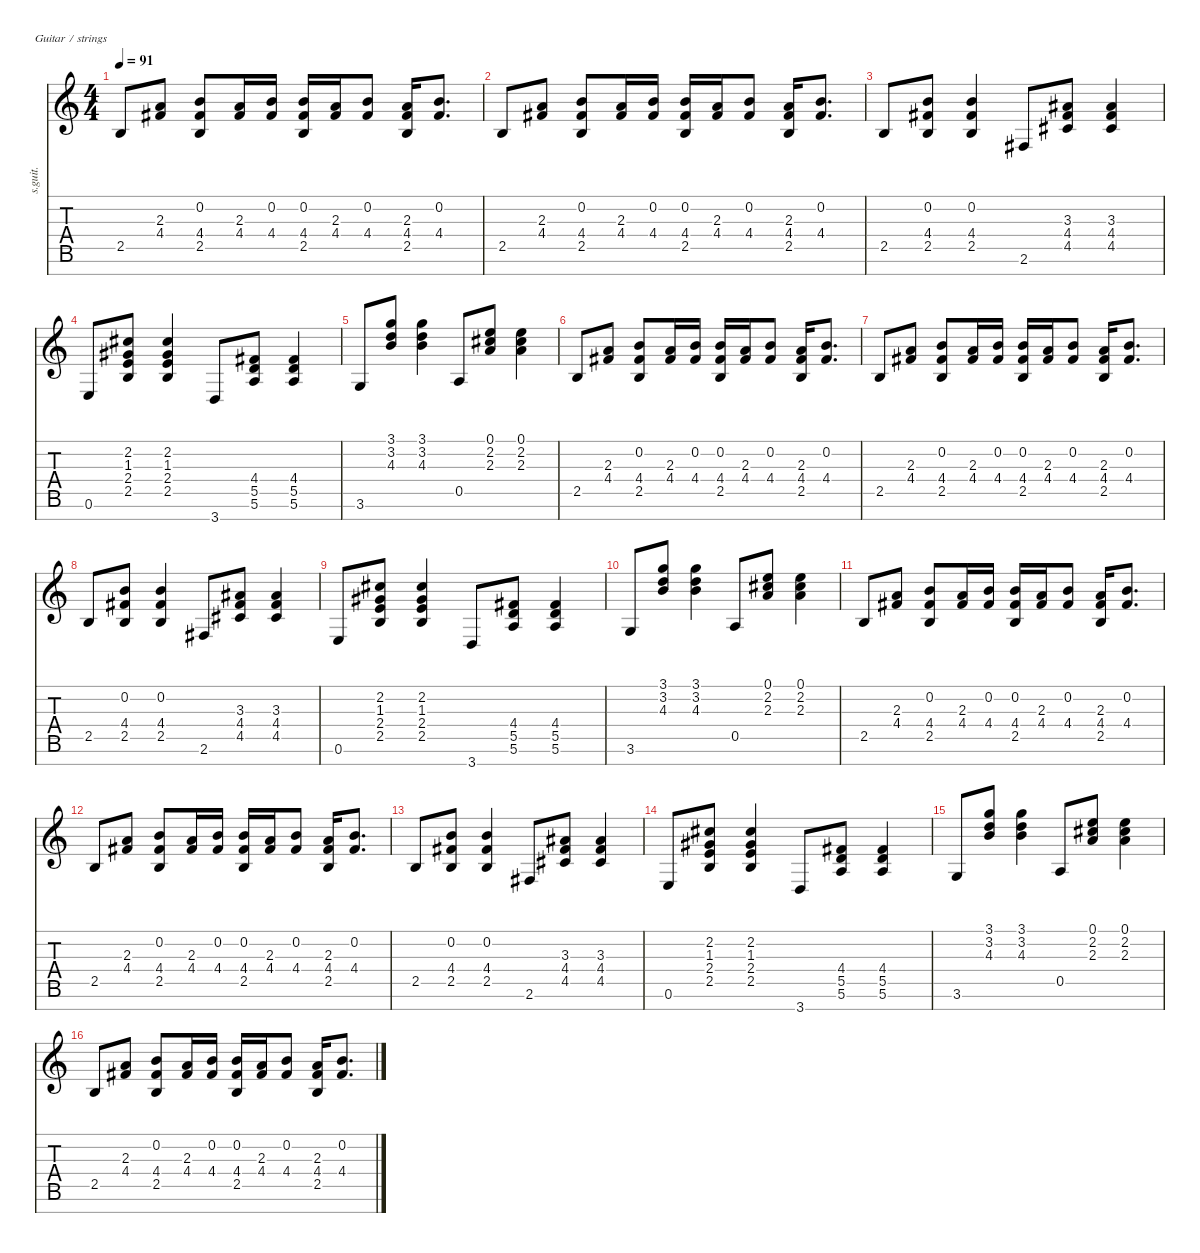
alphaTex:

\defaultSystemsLayout 4
\hideDynamics
\bracketExtendMode nobrackets
\track ("Axl Rose (Piano)" "s.guit.") {instrument acousticgrandpiano}
\staff {score tabs}
\tuning (E4 B3 G3 D3 A2 E2 B1)
\displaytranspose 12
\ts (4 4)
\tempo 91
\clef g2
\ks c
2.5.8{lyrics (0 "") lyrics (1 "") lyrics (2 "") lyrics (3 "") lyrics (4 "") dy f} (2.3 4.4{acc #}).8{lyrics (0 "") lyrics (1 "") lyrics (2 "") lyrics (3 "") lyrics (4 "")} (0.2 4.4{acc #} 2.5).8{lyrics (0 "") lyrics (1 "") lyrics (2 "") lyrics (3 "") lyrics (4 "")} (2.3 4.4{acc #}).16{lyrics (0 "") lyrics (1 "") lyrics (2 "") lyrics (3 "") lyrics (4 "")} (0.2 4.4{acc #}).16{lyrics (0 "") lyrics (1 "") lyrics (2 "") lyrics (3 "") lyrics (4 "")} (0.2 4.4{acc #} 2.5).16{lyrics (0 "") lyrics (1 "") lyrics (2 "") lyrics (3 "") lyrics (4 "")} (2.3 4.4{acc #}).16{lyrics (0 "") lyrics (1 "") lyrics (2 "") lyrics (3 "") lyrics (4 "")} (0.2 4.4{acc #}).8{lyrics (0 "") lyrics (1 "") lyrics (2 "") lyrics (3 "") lyrics (4 "")} (2.3 4.4{acc #} 2.5).16{lyrics (0 "") lyrics (1 "") lyrics (2 "") lyrics (3 "") lyrics (4 "")} (0.2 4.4{acc #}).8{d lyrics (0 "") lyrics (1 "") lyrics (2 "") lyrics (3 "") lyrics (4 "")} |
2.5.8{lyrics (0 "") lyrics (1 "") lyrics (2 "") lyrics (3 "") lyrics (4 "")} (2.3 4.4{acc #}).8{lyrics (0 "") lyrics (1 "") lyrics (2 "") lyrics (3 "") lyrics (4 "")} (0.2 4.4{acc #} 2.5).8{lyrics (0 "") lyrics (1 "") lyrics (2 "") lyrics (3 "") lyrics (4 "")} (2.3 4.4{acc #}).16{lyrics (0 "") lyrics (1 "") lyrics (2 "") lyrics (3 "") lyrics (4 "")} (0.2 4.4{acc #}).16{lyrics (0 "") lyrics (1 "") lyrics (2 "") lyrics (3 "") lyrics (4 "")} (0.2 4.4{acc #} 2.5).16{lyrics (0 "") lyrics (1 "") lyrics (2 "") lyrics (3 "") lyrics (4 "")} (2.3 4.4{acc #}).16{lyrics (0 "") lyrics (1 "") lyrics (2 "") lyrics (3 "") lyrics (4 "")} (0.2 4.4{acc #}).8{lyrics (0 "") lyrics (1 "") lyrics (2 "") lyrics (3 "") lyrics (4 "")} (2.3 4.4{acc #} 2.5).16{lyrics (0 "") lyrics (1 "") lyrics (2 "") lyrics (3 "") lyrics (4 "")} (0.2 4.4{acc #}).8{d lyrics (0 "") lyrics (1 "") lyrics (2 "") lyrics (3 "") lyrics (4 "")} |
2.5.8{lyrics (0 "") lyrics (1 "") lyrics (2 "") lyrics (3 "") lyrics (4 "")} (0.2 4.4{acc #} 2.5).8{lyrics (0 "") lyrics (1 "") lyrics (2 "") lyrics (3 "") lyrics (4 "")} (0.2 4.4{acc #} 2.5).4{lyrics (0 "") lyrics (1 "") lyrics (2 "") lyrics (3 "") lyrics (4 "")} 2.6{acc #}.8{lyrics (0 "") lyrics (1 "") lyrics (2 "") lyrics (3 "") lyrics (4 "")} (3.3{acc #} 4.4{acc #} 4.5{acc #}).8{lyrics (0 "") lyrics (1 "") lyrics (2 "") lyrics (3 "") lyrics (4 "")} (3.3{acc #} 4.4{acc #} 4.5{acc #}).4{lyrics (0 "") lyrics (1 "") lyrics (2 "") lyrics (3 "") lyrics (4 "")} |
0.6.8{lyrics (0 "") lyrics (1 "") lyrics (2 "") lyrics (3 "") lyrics (4 "")} (2.2{acc #} 1.3{acc #} 2.4 2.5).8{lyrics (0 "") lyrics (1 "") lyrics (2 "") lyrics (3 "") lyrics (4 "")} (2.2{acc #} 1.3{acc #} 2.4 2.5).4{lyrics (0 "") lyrics (1 "") lyrics (2 "") lyrics (3 "") lyrics (4 "")} 3.7.8{lyrics (0 "") lyrics (1 "") lyrics (2 "") lyrics (3 "") lyrics (4 "")} (4.4{acc #} 5.5 5.6).8{lyrics (0 "") lyrics (1 "") lyrics (2 "") lyrics (3 "") lyrics (4 "")} (4.4{acc #} 5.5 5.6).4{lyrics (0 "") lyrics (1 "") lyrics (2 "") lyrics (3 "") lyrics (4 "")} |
3.6.8{lyrics (0 "") lyrics (1 "") lyrics (2 "") lyrics (3 "") lyrics (4 "")} (3.1 3.2 4.3).8{lyrics (0 "") lyrics (1 "") lyrics (2 "") lyrics (3 "") lyrics (4 "")} (3.1 3.2 4.3).4{lyrics (0 "") lyrics (1 "") lyrics (2 "") lyrics (3 "") lyrics (4 "")} 0.5.8{lyrics (0 "") lyrics (1 "") lyrics (2 "") lyrics (3 "") lyrics (4 "")} (0.1 2.2{acc #} 2.3).8{lyrics (0 "") lyrics (1 "") lyrics (2 "") lyrics (3 "") lyrics (4 "")} (0.1 2.2{acc #} 2.3).4{lyrics (0 "") lyrics (1 "") lyrics (2 "") lyrics (3 "") lyrics (4 "")} |
2.5.8{lyrics (0 "") lyrics (1 "") lyrics (2 "") lyrics (3 "") lyrics (4 "")} (2.3 4.4{acc #}).8{lyrics (0 "") lyrics (1 "") lyrics (2 "") lyrics (3 "") lyrics (4 "")} (0.2 4.4{acc #} 2.5).8{lyrics (0 "") lyrics (1 "") lyrics (2 "") lyrics (3 "") lyrics (4 "")} (2.3 4.4{acc #}).16{lyrics (0 "") lyrics (1 "") lyrics (2 "") lyrics (3 "") lyrics (4 "")} (0.2 4.4{acc #}).16{lyrics (0 "") lyrics (1 "") lyrics (2 "") lyrics (3 "") lyrics (4 "")} (0.2 4.4{acc #} 2.5).16{lyrics (0 "") lyrics (1 "") lyrics (2 "") lyrics (3 "") lyrics (4 "")} (2.3 4.4{acc #}).16{lyrics (0 "") lyrics (1 "") lyrics (2 "") lyrics (3 "") lyrics (4 "")} (0.2 4.4{acc #}).8{lyrics (0 "") lyrics (1 "") lyrics (2 "") lyrics (3 "") lyrics (4 "")} (2.3 4.4{acc #} 2.5).16{lyrics (0 "") lyrics (1 "") lyrics (2 "") lyrics (3 "") lyrics (4 "")} (0.2 4.4{acc #}).8{d lyrics (0 "") lyrics (1 "") lyrics (2 "") lyrics (3 "") lyrics (4 "")} |
2.5.8{lyrics (0 "") lyrics (1 "") lyrics (2 "") lyrics (3 "") lyrics (4 "")} (2.3 4.4{acc #}).8{lyrics (0 "") lyrics (1 "") lyrics (2 "") lyrics (3 "") lyrics (4 "")} (0.2 4.4{acc #} 2.5).8{lyrics (0 "") lyrics (1 "") lyrics (2 "") lyrics (3 "") lyrics (4 "")} (2.3 4.4{acc #}).16{lyrics (0 "") lyrics (1 "") lyrics (2 "") lyrics (3 "") lyrics (4 "")} (0.2 4.4{acc #}).16{lyrics (0 "") lyrics (1 "") lyrics (2 "") lyrics (3 "") lyrics (4 "")} (0.2 4.4{acc #} 2.5).16{lyrics (0 "") lyrics (1 "") lyrics (2 "") lyrics (3 "") lyrics (4 "")} (2.3 4.4{acc #}).16{lyrics (0 "") lyrics (1 "") lyrics (2 "") lyrics (3 "") lyrics (4 "")} (0.2 4.4{acc #}).8{lyrics (0 "") lyrics (1 "") lyrics (2 "") lyrics (3 "") lyrics (4 "")} (2.3 4.4{acc #} 2.5).16{lyrics (0 "") lyrics (1 "") lyrics (2 "") lyrics (3 "") lyrics (4 "")} (0.2 4.4{acc #}).8{d lyrics (0 "") lyrics (1 "") lyrics (2 "") lyrics (3 "") lyrics (4 "")} |
2.5.8{lyrics (0 "") lyrics (1 "") lyrics (2 "") lyrics (3 "") lyrics (4 "")} (0.2 4.4{acc #} 2.5).8{lyrics (0 "") lyrics (1 "") lyrics (2 "") lyrics (3 "") lyrics (4 "")} (0.2 4.4{acc #} 2.5).4{lyrics (0 "") lyrics (1 "") lyrics (2 "") lyrics (3 "") lyrics (4 "")} 2.6{acc #}.8{lyrics (0 "") lyrics (1 "") lyrics (2 "") lyrics (3 "") lyrics (4 "")} (3.3{acc #} 4.4{acc #} 4.5{acc #}).8{lyrics (0 "") lyrics (1 "") lyrics (2 "") lyrics (3 "") lyrics (4 "")} (3.3{acc #} 4.4{acc #} 4.5{acc #}).4{lyrics (0 "") lyrics (1 "") lyrics (2 "") lyrics (3 "") lyrics (4 "")} |
0.6.8{lyrics (0 "") lyrics (1 "") lyrics (2 "") lyrics (3 "") lyrics (4 "")} (2.2{acc #} 1.3{acc #} 2.4 2.5).8{lyrics (0 "") lyrics (1 "") lyrics (2 "") lyrics (3 "") lyrics (4 "")} (2.2{acc #} 1.3{acc #} 2.4 2.5).4{lyrics (0 "") lyrics (1 "") lyrics (2 "") lyrics (3 "") lyrics (4 "")} 3.7.8{lyrics (0 "") lyrics (1 "") lyrics (2 "") lyrics (3 "") lyrics (4 "")} (4.4{acc #} 5.5 5.6).8{lyrics (0 "") lyrics (1 "") lyrics (2 "") lyrics (3 "") lyrics (4 "")} (4.4{acc #} 5.5 5.6).4{lyrics (0 "") lyrics (1 "") lyrics (2 "") lyrics (3 "") lyrics (4 "")} |
3.6.8{lyrics (0 "") lyrics (1 "") lyrics (2 "") lyrics (3 "") lyrics (4 "")} (3.1 3.2 4.3).8{lyrics (0 "") lyrics (1 "") lyrics (2 "") lyrics (3 "") lyrics (4 "")} (3.1 3.2 4.3).4{lyrics (0 "") lyrics (1 "") lyrics (2 "") lyrics (3 "") lyrics (4 "")} 0.5.8{lyrics (0 "") lyrics (1 "") lyrics (2 "") lyrics (3 "") lyrics (4 "")} (0.1 2.2{acc #} 2.3).8{lyrics (0 "") lyrics (1 "") lyrics (2 "") lyrics (3 "") lyrics (4 "")} (0.1 2.2{acc #} 2.3).4{lyrics (0 "") lyrics (1 "") lyrics (2 "") lyrics (3 "") lyrics (4 "")} |
2.5.8{lyrics (0 "") lyrics (1 "") lyrics (2 "") lyrics (3 "") lyrics (4 "")} (2.3 4.4{acc #}).8{lyrics (0 "") lyrics (1 "") lyrics (2 "") lyrics (3 "") lyrics (4 "")} (0.2 4.4{acc #} 2.5).8{lyrics (0 "") lyrics (1 "") lyrics (2 "") lyrics (3 "") lyrics (4 "")} (2.3 4.4{acc #}).16{lyrics (0 "") lyrics (1 "") lyrics (2 "") lyrics (3 "") lyrics (4 "")} (0.2 4.4{acc #}).16{lyrics (0 "") lyrics (1 "") lyrics (2 "") lyrics (3 "") lyrics (4 "")} (0.2 4.4{acc #} 2.5).16{lyrics (0 "") lyrics (1 "") lyrics (2 "") lyrics (3 "") lyrics (4 "")} (2.3 4.4{acc #}).16{lyrics (0 "") lyrics (1 "") lyrics (2 "") lyrics (3 "") lyrics (4 "")} (0.2 4.4{acc #}).8{lyrics (0 "") lyrics (1 "") lyrics (2 "") lyrics (3 "") lyrics (4 "")} (2.3 4.4{acc #} 2.5).16{lyrics (0 "") lyrics (1 "") lyrics (2 "") lyrics (3 "") lyrics (4 "")} (0.2 4.4{acc #}).8{d lyrics (0 "") lyrics (1 "") lyrics (2 "") lyrics (3 "") lyrics (4 "")} |
2.5.8{lyrics (0 "") lyrics (1 "") lyrics (2 "") lyrics (3 "") lyrics (4 "")} (2.3 4.4{acc #}).8{lyrics (0 "") lyrics (1 "") lyrics (2 "") lyrics (3 "") lyrics (4 "")} (0.2 4.4{acc #} 2.5).8{lyrics (0 "") lyrics (1 "") lyrics (2 "") lyrics (3 "") lyrics (4 "")} (2.3 4.4{acc #}).16{lyrics (0 "") lyrics (1 "") lyrics (2 "") lyrics (3 "") lyrics (4 "")} (0.2 4.4{acc #}).16{lyrics (0 "") lyrics (1 "") lyrics (2 "") lyrics (3 "") lyrics (4 "")} (0.2 4.4{acc #} 2.5).16{lyrics (0 "") lyrics (1 "") lyrics (2 "") lyrics (3 "") lyrics (4 "")} (2.3 4.4{acc #}).16{lyrics (0 "") lyrics (1 "") lyrics (2 "") lyrics (3 "") lyrics (4 "")} (0.2 4.4{acc #}).8{lyrics (0 "") lyrics (1 "") lyrics (2 "") lyrics (3 "") lyrics (4 "")} (2.3 4.4{acc #} 2.5).16{lyrics (0 "") lyrics (1 "") lyrics (2 "") lyrics (3 "") lyrics (4 "")} (0.2 4.4{acc #}).8{d lyrics (0 "") lyrics (1 "") lyrics (2 "") lyrics (3 "") lyrics (4 "")} |
2.5.8{lyrics (0 "") lyrics (1 "") lyrics (2 "") lyrics (3 "") lyrics (4 "")} (0.2 4.4{acc #} 2.5).8{lyrics (0 "") lyrics (1 "") lyrics (2 "") lyrics (3 "") lyrics (4 "")} (0.2 4.4{acc #} 2.5).4{lyrics (0 "") lyrics (1 "") lyrics (2 "") lyrics (3 "") lyrics (4 "")} 2.6{acc #}.8{lyrics (0 "") lyrics (1 "") lyrics (2 "") lyrics (3 "") lyrics (4 "")} (3.3{acc #} 4.4{acc #} 4.5{acc #}).8{lyrics (0 "") lyrics (1 "") lyrics (2 "") lyrics (3 "") lyrics (4 "")} (3.3{acc #} 4.4{acc #} 4.5{acc #}).4{lyrics (0 "") lyrics (1 "") lyrics (2 "") lyrics (3 "") lyrics (4 "")} |
0.6.8{lyrics (0 "") lyrics (1 "") lyrics (2 "") lyrics (3 "") lyrics (4 "")} (2.2{acc #} 1.3{acc #} 2.4 2.5).8{lyrics (0 "") lyrics (1 "") lyrics (2 "") lyrics (3 "") lyrics (4 "")} (2.2{acc #} 1.3{acc #} 2.4 2.5).4{lyrics (0 "") lyrics (1 "") lyrics (2 "") lyrics (3 "") lyrics (4 "")} 3.7.8{lyrics (0 "") lyrics (1 "") lyrics (2 "") lyrics (3 "") lyrics (4 "")} (4.4{acc #} 5.5 5.6).8{lyrics (0 "") lyrics (1 "") lyrics (2 "") lyrics (3 "") lyrics (4 "")} (4.4{acc #} 5.5 5.6).4{lyrics (0 "") lyrics (1 "") lyrics (2 "") lyrics (3 "") lyrics (4 "")} |
3.6.8{lyrics (0 "") lyrics (1 "") lyrics (2 "") lyrics (3 "") lyrics (4 "")} (3.1 3.2 4.3).8{lyrics (0 "") lyrics (1 "") lyrics (2 "") lyrics (3 "") lyrics (4 "")} (3.1 3.2 4.3).4{lyrics (0 "") lyrics (1 "") lyrics (2 "") lyrics (3 "") lyrics (4 "")} 0.5.8{lyrics (0 "") lyrics (1 "") lyrics (2 "") lyrics (3 "") lyrics (4 "")} (0.1 2.2{acc #} 2.3).8{lyrics (0 "") lyrics (1 "") lyrics (2 "") lyrics (3 "") lyrics (4 "")} (0.1 2.2{acc #} 2.3).4{lyrics (0 "") lyrics (1 "") lyrics (2 "") lyrics (3 "") lyrics (4 "")} |
2.5.8{lyrics (0 "") lyrics (1 "") lyrics (2 "") lyrics (3 "") lyrics (4 "")} (2.3 4.4{acc #}).8{lyrics (0 "") lyrics (1 "") lyrics (2 "") lyrics (3 "") lyrics (4 "")} (0.2 4.4{acc #} 2.5).8{lyrics (0 "") lyrics (1 "") lyrics (2 "") lyrics (3 "") lyrics (4 "")} (2.3 4.4{acc #}).16{lyrics (0 "") lyrics (1 "") lyrics (2 "") lyrics (3 "") lyrics (4 "")} (0.2 4.4{acc #}).16{lyrics (0 "") lyrics (1 "") lyrics (2 "") lyrics (3 "") lyrics (4 "")} (0.2 4.4{acc #} 2.5).16{lyrics (0 "") lyrics (1 "") lyrics (2 "") lyrics (3 "") lyrics (4 "")} (2.3 4.4{acc #}).16{lyrics (0 "") lyrics (1 "") lyrics (2 "") lyrics (3 "") lyrics (4 "")} (0.2 4.4{acc #}).8{lyrics (0 "") lyrics (1 "") lyrics (2 "") lyrics (3 "") lyrics (4 "")} (2.3 4.4{acc #} 2.5).16{lyrics (0 "") lyrics (1 "") lyrics (2 "") lyrics (3 "") lyrics (4 "")} (0.2 4.4{acc #}).8{d lyrics (0 "") lyrics (1 "") lyrics (2 "") lyrics (3 "") lyrics (4 "")}
